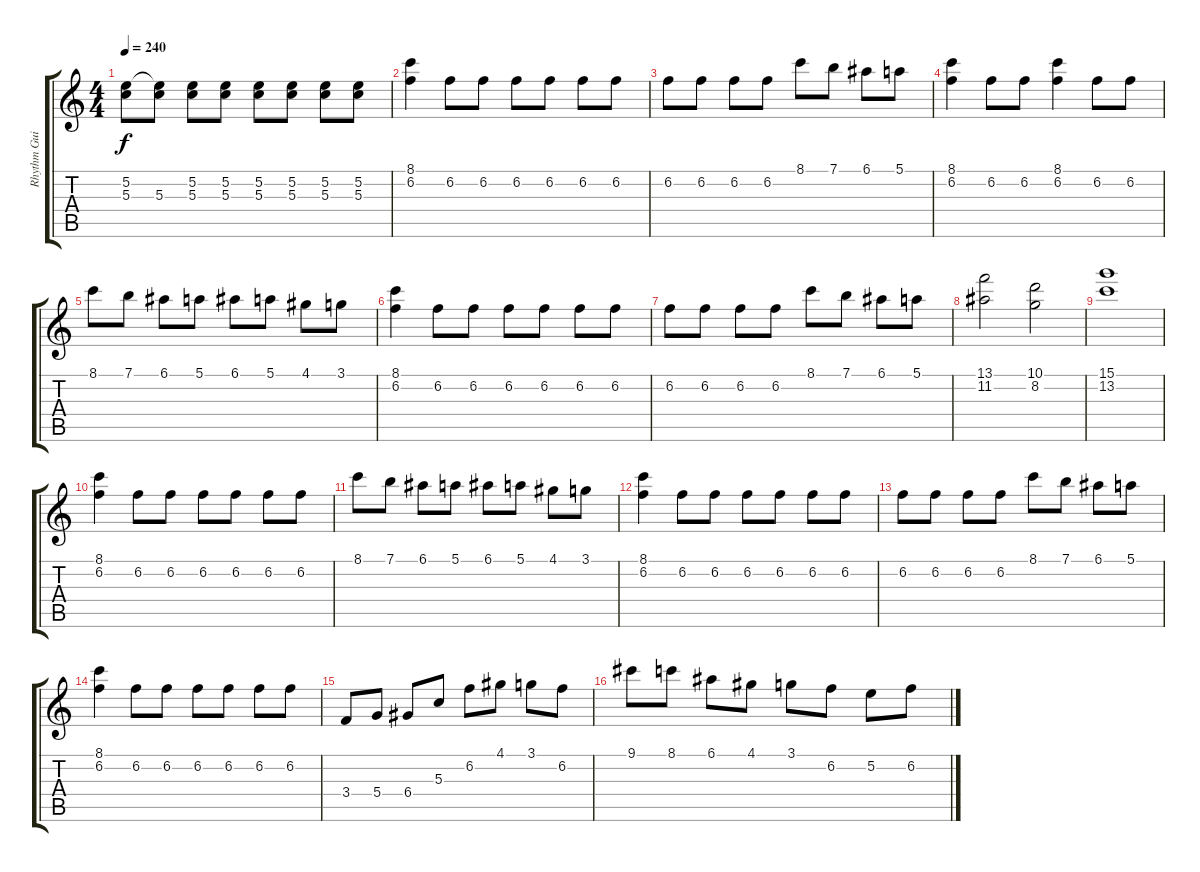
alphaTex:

\track ("Rhythm Guitar" "Rhythm Gui") {instrument distortionguitar}
\staff {score tabs}
\tuning (E4 B3 G3 D3 A2 E2) {hide}
\ts (4 4)
\tempo 240
\clef g2
\ks c
(5.2 5.3).8{dy f} (5.2{t} 5.3).8 (5.2 5.3).8 (5.2 5.3).8 (5.2 5.3).8 (5.2 5.3).8 (5.2 5.3).8 (5.2 5.3).8 |
(8.1 6.2).4 6.2.8 6.2.8 6.2.8 6.2.8 6.2.8 6.2.8 |
6.2.8 6.2.8 6.2.8 6.2.8 8.1.8 7.1.8 6.1.8 5.1.8 |
(8.1 6.2).4 6.2.8 6.2.8 (8.1 6.2).4 6.2.8 6.2.8 |
8.1.8 7.1.8 6.1.8 5.1.8 6.1.8 5.1.8 4.1.8 3.1.8 |
(8.1 6.2).4 6.2.8 6.2.8 6.2.8 6.2.8 6.2.8 6.2.8 |
6.2.8 6.2.8 6.2.8 6.2.8 8.1.8 7.1.8 6.1.8 5.1.8 |
(13.1 11.2).2 (10.1 8.2).2 |
(15.1 13.2).1 |
(8.1 6.2).4 6.2.8 6.2.8 6.2.8 6.2.8 6.2.8 6.2.8 |
8.1.8 7.1.8 6.1.8 5.1.8 6.1.8 5.1.8 4.1.8 3.1.8 |
(8.1 6.2).4 6.2.8 6.2.8 6.2.8 6.2.8 6.2.8 6.2.8 |
6.2.8 6.2.8 6.2.8 6.2.8 8.1.8 7.1.8 6.1.8 5.1.8 |
(8.1 6.2).4 6.2.8 6.2.8 6.2.8 6.2.8 6.2.8 6.2.8 |
3.4.8 5.4.8 6.4.8 5.3.8 6.2.8 4.1.8 3.1.8 6.2.8 |
9.1.8 8.1.8 6.1.8 4.1.8 3.1.8 6.2.8 5.2.8 6.2.8
